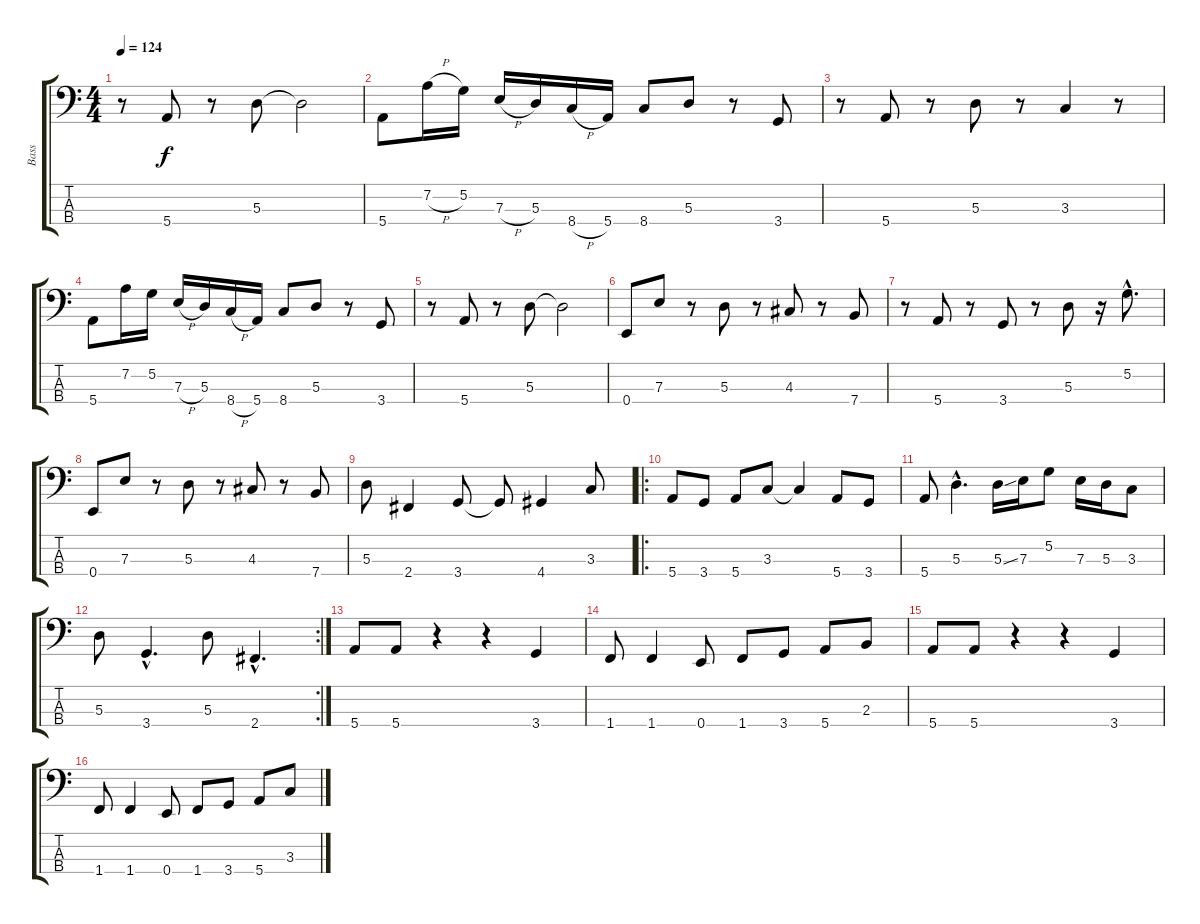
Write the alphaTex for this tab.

\track ("Bass" "Bass") {instrument electricbassfinger}
\staff {score tabs}
\tuning (G2 D2 A1 E1) {hide}
\ts (4 4)
\tempo 124
\clef f4
\ks c
r.8{dy f} 5.4.8 r.8 5.3.8 5.3{t}.2 |
5.4.8 7.2{h}.16 5.2.16 7.3{h}.16 5.3.16 8.4{h}.16 5.4.16 8.4.8 5.3.8 r.8 3.4.8 |
r.8 5.4.8 r.8 5.3.8 r.8 3.3.4 r.8 |
5.4.8 7.2.16 5.2.16 7.3{h}.16 5.3.16 8.4{h}.16 5.4.16 8.4.8 5.3.8 r.8 3.4.8 |
r.8 5.4.8 r.8 5.3.8 5.3{t}.2 |
0.4.8 7.3.8 r.8 5.3.8 r.8 4.3.8 r.8 7.4.8 |
r.8 5.4.8 r.8 3.4.8 r.8 5.3.8 r.16 5.2{hac}.8{d} |
0.4.8 7.3.8 r.8 5.3.8 r.8 4.3.8 r.8 7.4.8 |
5.3.8 2.4.4 3.4.8 3.4{t}.8 4.4.4 3.3.8 |
\ro
5.4.8 3.4.8 5.4.8 3.3.8 3.3{t}.4 5.4.8 3.4.8 |
5.4.8 5.3{hac}.4{d} 5.3{ss}.16 7.3.16 5.2.8 7.3.16 5.3.16 3.3.8 |
\rc 2
5.3.8 3.4{hac}.4{d} 5.3.8 2.4{hac}.4{d} |
5.4.8 5.4.8 r.4 r.4 3.4.4 |
1.4.8 1.4.4 0.4.8 1.4.8 3.4.8 5.4.8 2.3.8 |
5.4.8 5.4.8 r.4 r.4 3.4.4 |
1.4.8 1.4.4 0.4.8 1.4.8 3.4.8 5.4.8 3.3.8
